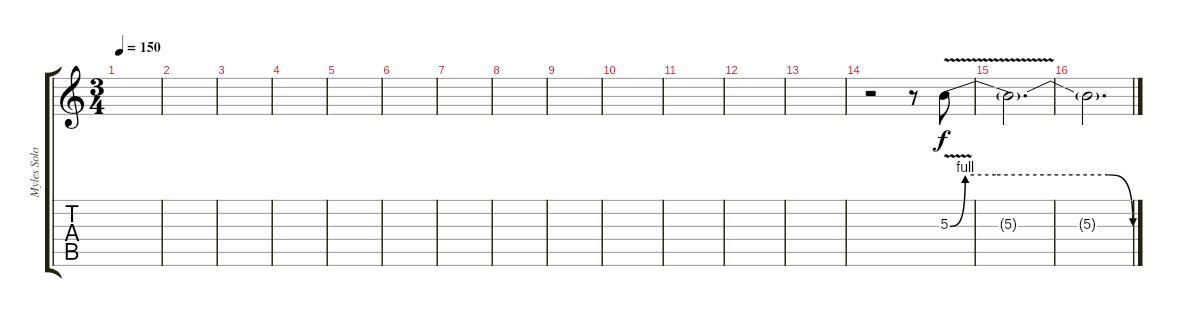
\track ("Myles Solo" "Myles Solo") {instrument distortionguitar}
\staff {score tabs}
\tuning (Eb4 Bb3 Gb3 Db3 Ab2 Eb2) {hide}
\ts (3 4)
\tempo 150
\clef g2
\ks c
|
|
|
|
|
|
|
|
|
|
|
|
|
r.2 r.8 5.3{be (custom 0 0 5 4 15 4 52 4 60 0) v}.8 |
5.3{t}.2{d} |
5.3{t}.2{d}
